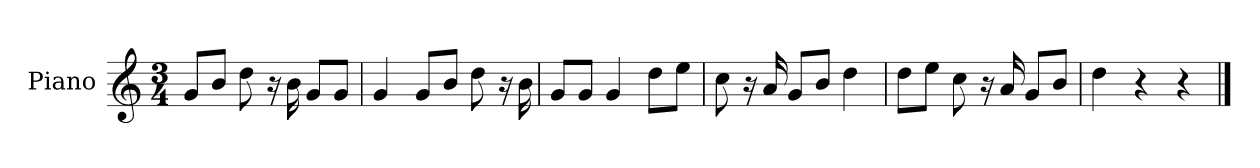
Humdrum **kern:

**kern
*part1
*staff1
*I"Piano
*I'P-no
*clefG2
*k[]
*M3/4
*MM93
=1
8g/L
8b/J
8dd\
16r
16b\
8g/L
8g/J
=2
4g/
8g/L
8b/J
8dd\
16r
16b\
=3
8g/L
8g/J
4g/
8dd\L
8ee\J
=4
8cc\
16r
16a/
8g/L
8b/J
4dd\
=5
8dd\L
8ee\J
8cc\
16r
16a/
8g/L
8b/J
=6
4dd\
4r
4r
==
*-
